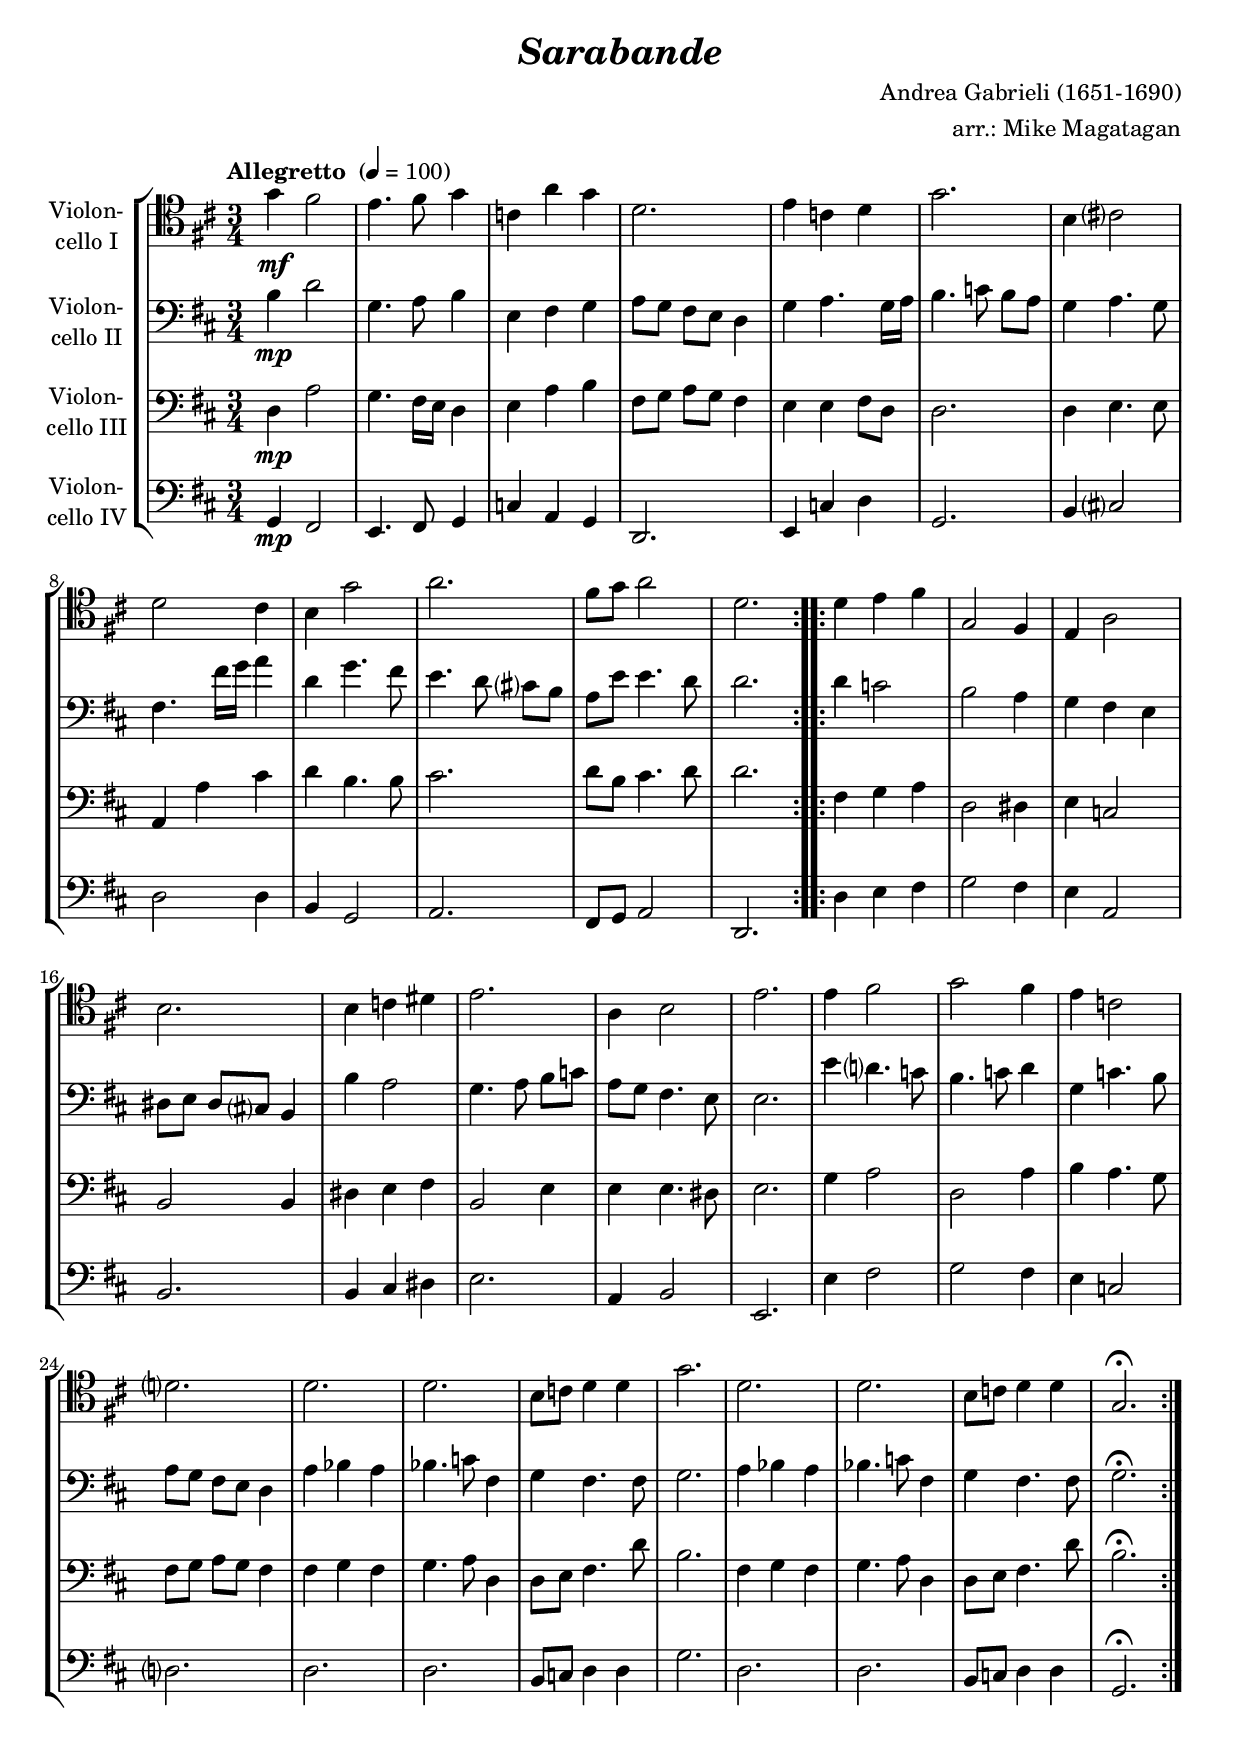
\version "2.18.2"
\include "deutsch.ly"
  
#(set-global-staff-size 20)

\header {
  title     = \markup \bold \italic "Sarabande"
  composer  = "Andrea Gabrieli (1651-1690)"
  arranger  = "arr.: Mike Magatagan"
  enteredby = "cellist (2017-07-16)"
%  piece     = ""
}

voiceconsts = {
  \key d \major
  \time 3/4
  \clef "bass"
  \numericTimeSignature
  \compressFullBarRests
  % Set default beaming for all staves
  \set Timing.beamExceptions = #'()
  \set Timing.baseMoment     = #(ly:make-moment 1 4)
  \set Timing.beatStructure  = #'(1 1 1)
  \tempo "Allegretto " 4=100
}

mifl = "flute"
miob = "oboe"
mifh = "french horn"
mist = "string ensemble 1"
miba = "cello"

va = \relative c'' {
  \voiceconsts
  \clef "tenor"
  
  \repeat volta 2 {
    g4\mf fis2
    e4. fis8 g4
    c, a' g
    d2.
    e4 c d
    g2.
    h,4 cis?2
    d cis4
    h g'2

    a2.
    fis8 g a2
    d,2.
  }
  
  \repeat volta 2 {
    d4 e fis
    g,2 fis4
    e a2
    h2.
    h4 c dis
    e2.
    a,4 h2
    e2.

    e4 fis2
    g fis4
    e c2
    d?2.
    d
    d
    h8 c d4 d
    g2.
    d
    d
    h8 c d4 d

    g,2.\fermata
  }
}

vb = \relative c' {
  \voiceconsts
  
  \repeat volta 2 {
    h4\mp d2
    g,4. a8 h4
    e, fis g
    a8 g fis e d4
    g a4. g16 a
    h4. c8 h a
    g4 a4. g8
    fis4. fis'16 g a4
    d, g4. fis8

    e4. d8 cis? h
    a e' e4. d8
    d2.
  }
  
  \repeat volta 2 {
    d4 c2
    h a4
    g fis e
    dis8 e dis cis? h4
    h' a2
    g4. a8 h c
    a g fis4. e8
    e2.

    e'4 d?4. c8
    h4. c8 d4
    g, c4. h8
    a g fis e d4
    a' b a
    b4. c8 fis,4
    g fis4. fis8
    g2.
    a4 b a
    b4. c8 fis,4
    g fis4. fis8

    g2.\fermata
  }
}

vc = \relative c {
  \voiceconsts
  
  \repeat volta 2 {
    d4\mp a'2
    g4. fis16 e d4
    e a h
    fis8 g a g fis4
    e e fis8 d
    d2.
    d4 e4. e8
    a,4 a' cis
    d h4. h8

    cis2.
    d8 h cis4. d8
    d2.
  }
  
  \repeat volta 2 {
    fis,4 g a
    d,2 dis4
    e c2
    h h4
    dis e fis
    h,2 e4
    e e4. dis8
    e2.

    g4 a2
    d, a'4
    h a4. g8
    fis8 g a g fis4
    fis g fis
    g4. a8 d,4
    d8 e fis4. d'8
    h2.
    fis4 g fis
    g4. a8 d,4
    d8 e fis4. d'8

    h2.\fermata
  }
}

vd = \relative c {
  \voiceconsts
  
  \repeat volta 2 {
    g4\mp fis2
    e4. fis8 g4
    c a g
    d2.
    e4 c' d
    g,2.
    h4 cis?2
    d d4
    h g2

    a2.
    fis8 g a2
    d,2.
  }
  
  \repeat volta 2 {
    d'4 e fis
    g2 fis4
    e a,2
    h2.
    h4 cis dis
    e2.
    a,4 h2
    e,2.

    e'4 fis2
    g fis4
    e c2
    d?2.
    d
    d
    h8 c d4 d
    g2.
    d
    d
    h8 c d4 d

    g,2.\fermata
  }
}


music = \new StaffGroup <<
      \new Staff {
	\set Staff.midiInstrument = \mist
	\set Staff.instrumentName = \markup \center-column { "Violon-" "cello I" }
	\transpose d d { \va }
      }

      \new Staff {
	\set Staff.midiInstrument = \miba
	\set Staff.instrumentName = \markup \center-column { "Violon-" "cello II" }
	\transpose d d { \vb }
      }

      \new Staff {
	\set Staff.midiInstrument = \miba
	\set Staff.instrumentName = \markup \center-column { "Violon-" "cello III" }
	\transpose d d { \vc }
      }

      \new Staff {
	\set Staff.midiInstrument = \miba
	\set Staff.instrumentName = \markup \center-column { "Violon-" "cello IV" }
	\transpose d d { \vd }
      }
>>

\book {
  \score {
    \music
    \layout {}
  }

  \score {
    \unfoldRepeats \music

    \midi {
      \context {
        \Score
      }
    }
  }
}
